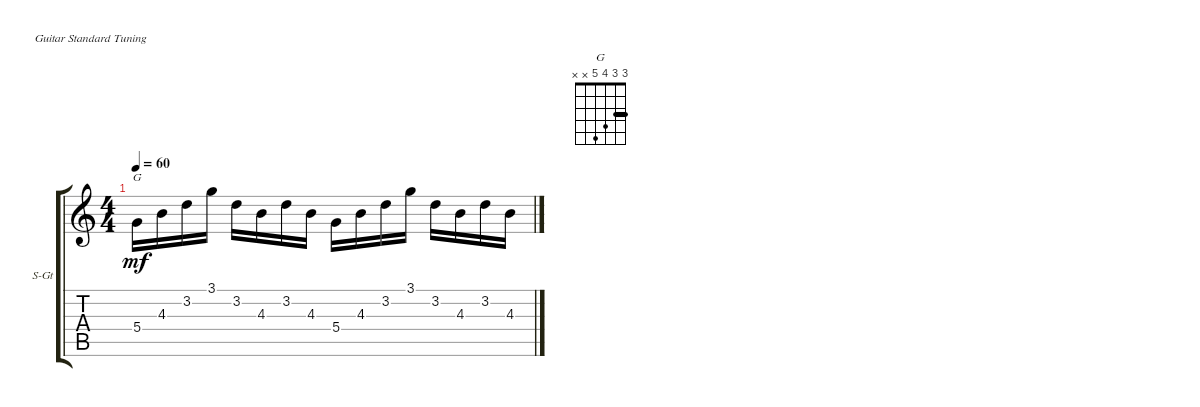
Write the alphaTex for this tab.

\defaultSystemsLayout 4
\bracketExtendMode groupsimilarinstruments
\firstSystemTrackNameOrientation horizontal
\otherSystemsTrackNameOrientation horizontal
\track ("Steel Guitar" "S-Gt") {instrument acousticguitarsteel}
\staff {score tabs}
\tuning (E4 B3 G3 D3 A2 E2)
\chord ("G" 3 3 4 5 x x) {barre 3}
\ts (4 4)
\tempo 60
\clef g2
\ks c
5.4.16{ch "G" dy mf} 4.3.16 3.2.16 3.1.16 3.2.16 4.3.16 3.2.16 4.3.16 5.4.16 4.3.16 3.2.16 3.1.16 3.2.16 4.3.16 3.2.16 4.3.16
